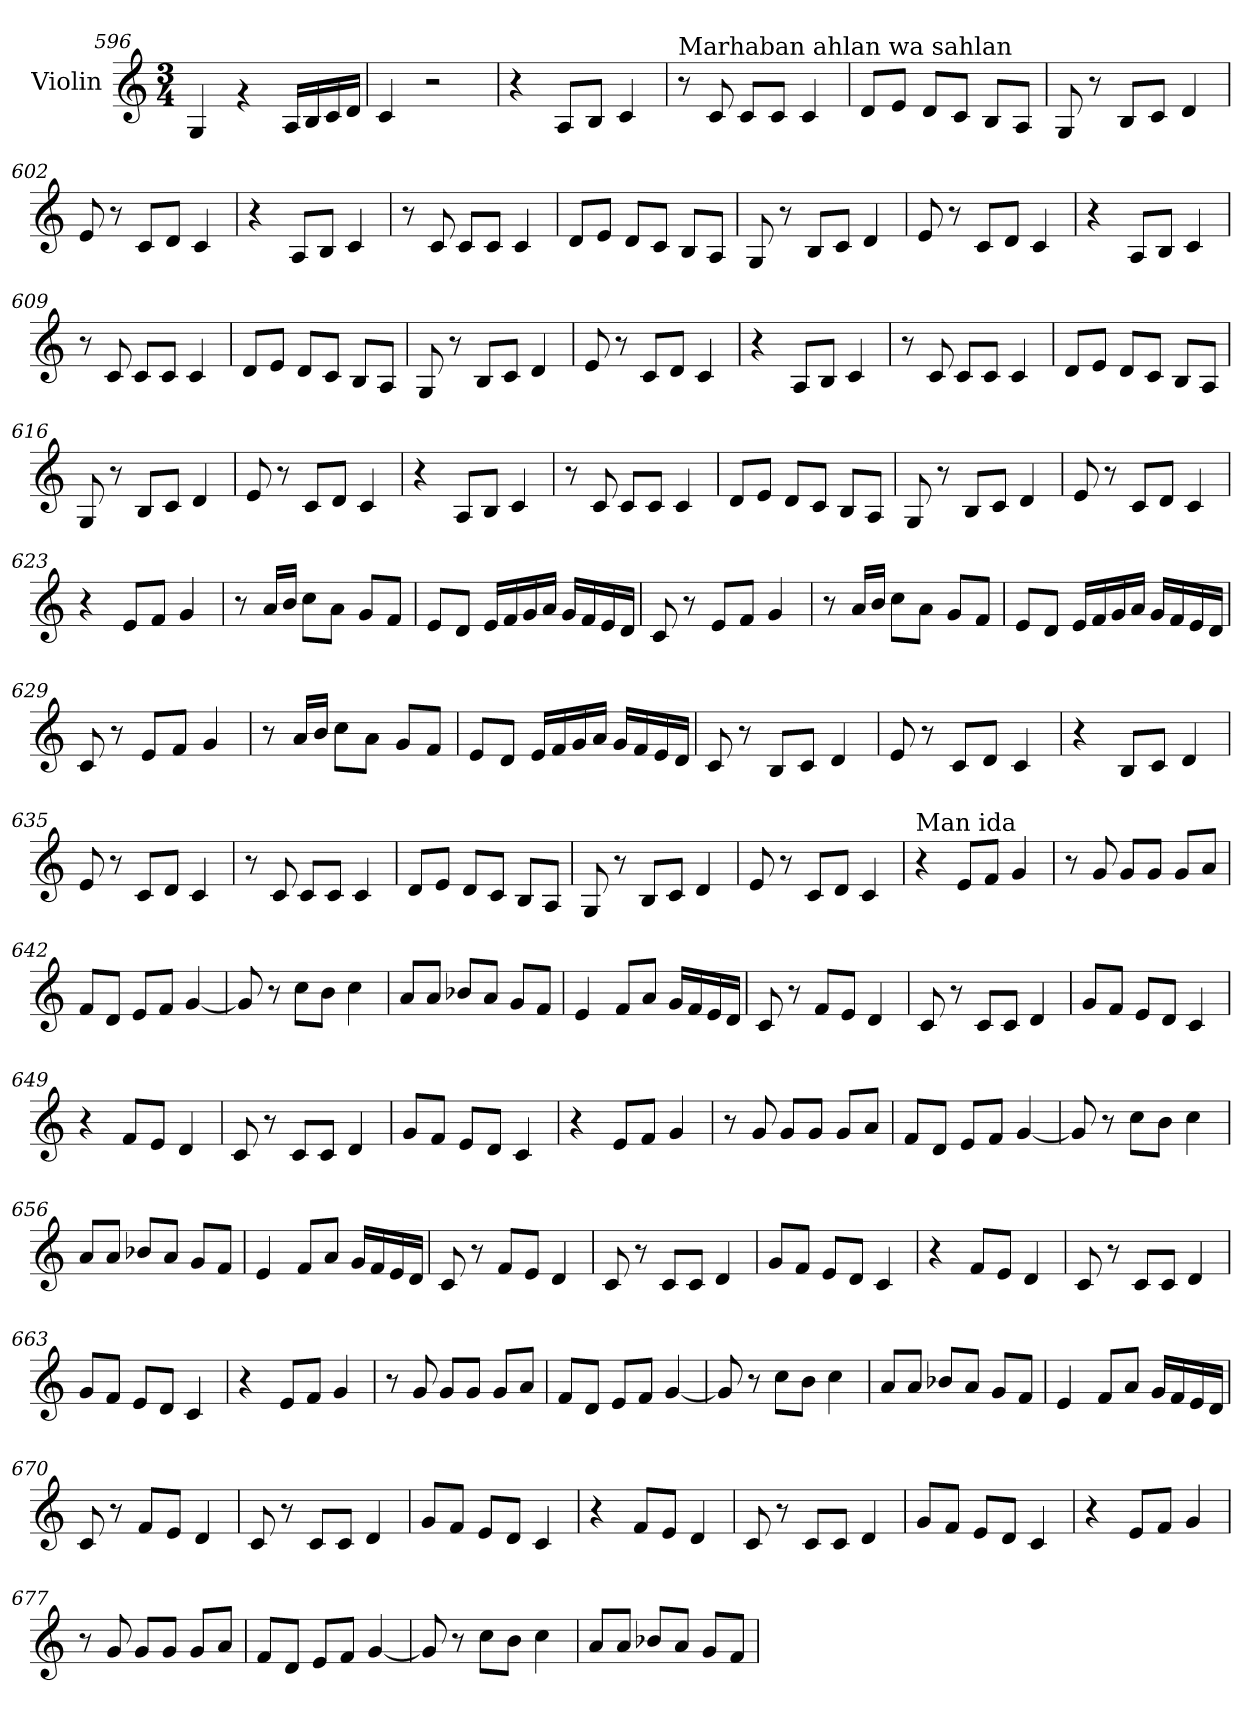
**kern
*part1
*staff1
*I"Violin
*clefG2
*k[]
*M3/4
=596
4G/
4rg
16A/LL
16B/
16c/
16d/JJ
=597
4c/
2r
=598
*MM70
4r
8A/L
8B/J
4c/
=599
!LO:TX:a:t=Marhaban ahlan wa sahlan
8r
8c/
8c/L
8c/J
4c/
=600
8d/L
8e/J
8d/L
8c/J
8B/L
8A/J
!!LO:LB:g=z
=601
8G/
8r
8B/L
8c/J
4d/
=602
8e/
8r
8c/L
8d/J
4c/
=603
4r
8A/L
8B/J
4c/
=604
8r
8c/
8c/L
8c/J
4c/
=605
8d/L
8e/J
8d/L
8c/J
8B/L
8A/J
=606
8G/
8r
8B/L
8c/J
4d/
!!LO:PB:g=z
=607
8e/
8r
8c/L
8d/J
4c/
=608
4r
8A/L
8B/J
4c/
=609
8r
8c/
8c/L
8c/J
4c/
=610
8d/L
8e/J
8d/L
8c/J
8B/L
8A/J
=611
8G/
8r
8B/L
8c/J
4d/
=612
8e/
8r
8c/L
8d/J
4c/
!!LO:LB:g=z
=613
4r
8A/L
8B/J
4c/
=614
8r
8c/
8c/L
8c/J
4c/
=615
8d/L
8e/J
8d/L
8c/J
8B/L
8A/J
=616
8G/
8r
8B/L
8c/J
4d/
=617
8e/
8r
8c/L
8d/J
4c/
=618
4r
8A/L
8B/J
4c/
!!LO:LB:g=z
=619
8r
8c/
8c/L
8c/J
4c/
=620
8d/L
8e/J
8d/L
8c/J
8B/L
8A/J
=621
8G/
8r
8B/L
8c/J
4d/
=622
8e/
8r
8c/L
8d/J
4c/
=623
4r
8e/L
8f/J
4g/
=624
8r
16a/LL
16b/JJ
8cc\L
8a\J
8g/L
8f/J
!!LO:LB:g=z
=625
8e/L
8d/J
16e/LL
16f/
16g/
16a/JJ
16g/LL
16f/
16e/
16d/JJ
=626
8c/
8r
8e/L
8f/J
4g/
=627
8r
16a/LL
16b/JJ
8cc\L
8a\J
8g/L
8f/J
=628
8e/L
8d/J
16e/LL
16f/
16g/
16a/JJ
16g/LL
16f/
16e/
16d/JJ
=629
8c/
8r
8e/L
8f/J
4g/
!!LO:LB:g=z
=630
8r
16a/LL
16b/JJ
8cc\L
8a\J
8g/L
8f/J
=631
8e/L
8d/J
16e/LL
16f/
16g/
16a/JJ
16g/LL
16f/
16e/
16d/JJ
=632
8c/
8r
8B/L
8c/J
4d/
=633
8e/
8r
8c/L
8d/J
4c/
=634
4r
8B/L
8c/J
4d/
=635
8e/
8r
8c/L
8d/J
4c/
!!LO:LB:g=z
=636
8r
8c/
8c/L
8c/J
4c/
=637
8d/L
8e/J
8d/L
8c/J
8B/L
8A/J
=638
8G/
8r
8B/L
8c/J
4d/
=639
8e/
8r
8c/L
8d/J
4c/
=640
!LO:TX:a:t=Man ida
4r
8e/L
8f/J
4g/
=641
8r
8g/
8g/L
8g/J
8g/L
8a/J
!!LO:LB:g=z
=642
8f/L
8d/J
8e/L
8f/J
[4g/
=643
8g/]
8r
8cc\L
8b\J
4cc\
=644
8a/L
8a/J
8b-X/L
8a/J
8g/L
8f/J
=645
4e/
8f/L
8a/J
16g/LL
16f/
16e/
16d/JJ
=646
8c/
8r
8f/L
8e/J
4d/
=647
8c/
8r
8c/L
8c/J
4d/
!!LO:LB:g=z
=648
8g/L
8f/J
8e/L
8d/J
4c/
=649
4r
8f/L
8e/J
4d/
=650
8c/
8r
8c/L
8c/J
4d/
=651
8g/L
8f/J
8e/L
8d/J
4c/
=652
4r
8e/L
8f/J
4g/
=653
8r
8g/
8g/L
8g/J
8g/L
8a/J
!!LO:PB:g=z
=654
8f/L
8d/J
8e/L
8f/J
[4g/
=655
8g/]
8r
8cc\L
8b\J
4cc\
=656
8a/L
8a/J
8b-X/L
8a/J
8g/L
8f/J
=657
4e/
8f/L
8a/J
16g/LL
16f/
16e/
16d/JJ
=658
8c/
8r
8f/L
8e/J
4d/
=659
8c/
8r
8c/L
8c/J
4d/
!!LO:LB:g=z
=660
8g/L
8f/J
8e/L
8d/J
4c/
=661
4r
8f/L
8e/J
4d/
=662
8c/
8r
8c/L
8c/J
4d/
=663
8g/L
8f/J
8e/L
8d/J
4c/
=664
4r
8e/L
8f/J
4g/
=665
8r
8g/
8g/L
8g/J
8g/L
8a/J
!!LO:LB:g=z
=666
8f/L
8d/J
8e/L
8f/J
[4g/
=667
8g/]
8r
8cc\L
8b\J
4cc\
=668
8a/L
8a/J
8b-X/L
8a/J
8g/L
8f/J
=669
4e/
8f/L
8a/J
16g/LL
16f/
16e/
16d/JJ
=670
8c/
8r
8f/L
8e/J
4d/
=671
8c/
8r
8c/L
8c/J
4d/
!!LO:LB:g=z
=672
8g/L
8f/J
8e/L
8d/J
4c/
=673
4r
8f/L
8e/J
4d/
=674
8c/
8r
8c/L
8c/J
4d/
=675
8g/L
8f/J
8e/L
8d/J
4c/
=676
4r
8e/L
8f/J
4g/
=677
8r
8g/
8g/L
8g/J
8g/L
8a/J
!!LO:LB:g=z
=678
8f/L
8d/J
8e/L
8f/J
[4g/
=679
8g/]
8r
8cc\L
8b\J
4cc\
=680
8a/L
8a/J
8b-X/L
8a/J
8g/L
8f/J
=
*-
